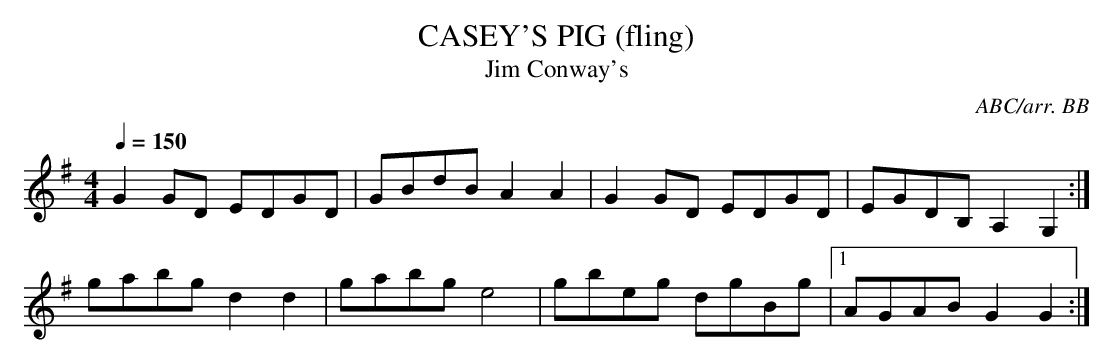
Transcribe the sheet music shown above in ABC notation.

X:1
T:CASEY'S PIG (fling)
T:Jim Conway's
C:ABC/arr. BB
Q:1/4=150
M:4/4
L:1/8
K:G
G2 GD EDGD|GBdB A2 A2|G2 GD EDGD|EGDB, A,2 G,2 :|
gabg d2 d2|gabg e4|gbeg dgBg|1AGAB G2 G2 :|
